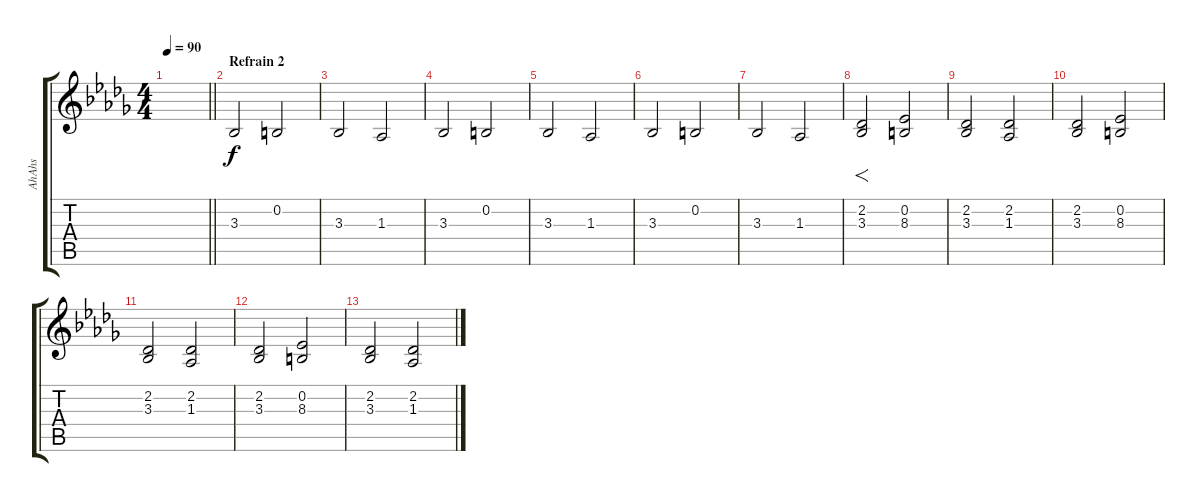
\track ("AhAhs" "AhAhs") {instrument choiraahs}
\staff {score tabs}
\tuning (E4 B3 G3 D3 A2 E2) {hide}
\ts (4 4)
\tempo 90
\clef g2
\barLineRight lightlight
\ks db
|
\section ("" "Refrain 2")
3.3.2 0.2.2 |
3.3.2 1.3.2 |
3.3.2 0.2.2 |
3.3.2 1.3.2 |
3.3.2 0.2.2 |
3.3.2 1.3.2 |
(2.2 3.3).2{f volume 12} (0.2 8.3).2 |
(2.2 3.3).2 (2.2 1.3).2 |
(2.2 3.3).2 (0.2 8.3).2 |
(2.2 3.3).2 (2.2 1.3).2 |
(2.2 3.3).2 (0.2 8.3).2 |
(2.2 3.3).2 (2.2 1.3).2
